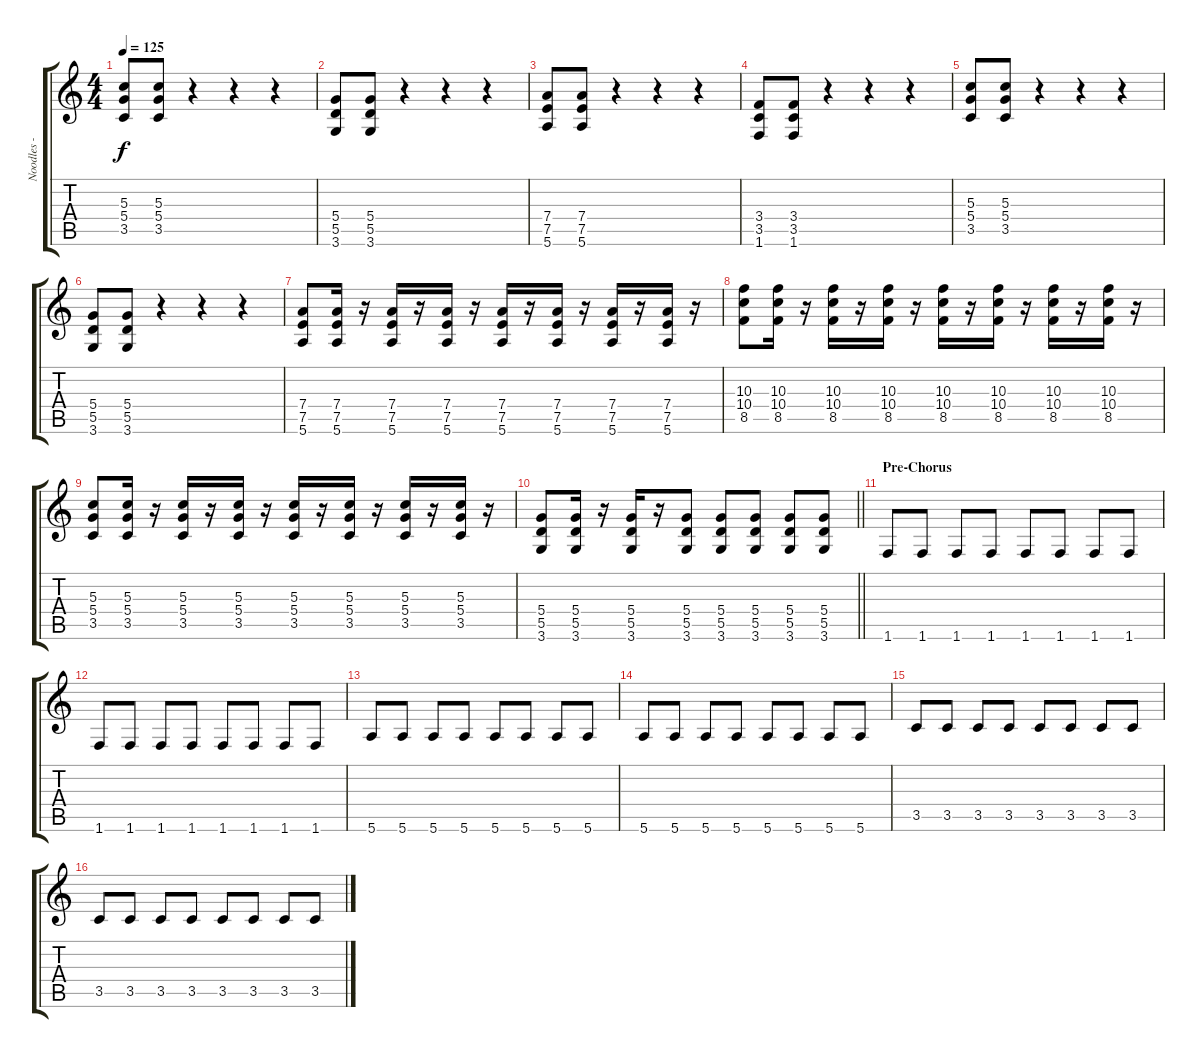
\track ("Noodles - Guitar" "Noodles - ") {instrument distortionguitar}
\staff {score tabs}
\tuning (E4 B3 G3 D3 A2 E2) {hide}
\ts (4 4)
\tempo 125
\clef g2
\ks c
(5.3 5.4 3.5).8{dy f} (5.3 5.4 3.5).8 r.4 r.4 r.4 |
(5.4 5.5 3.6).8 (5.4 5.5 3.6).8 r.4 r.4 r.4 |
(7.4 7.5 5.6).8 (7.4 7.5 5.6).8 r.4 r.4 r.4 |
(3.4 3.5 1.6).8 (3.4 3.5 1.6).8 r.4 r.4 r.4 |
(5.3 5.4 3.5).8 (5.3 5.4 3.5).8 r.4 r.4 r.4 |
(5.4 5.5 3.6).8 (5.4 5.5 3.6).8 r.4 r.4 r.4 |
(7.4 7.5 5.6).8{volume 14} (7.4 7.5 5.6).16 r.16 (7.4 7.5 5.6).16 r.16 (7.4 7.5 5.6).16 r.16 (7.4 7.5 5.6).16 r.16 (7.4 7.5 5.6).16 r.16 (7.4 7.5 5.6).16 r.16 (7.4 7.5 5.6).16 r.16 |
(10.3 10.4 8.5).8 (10.3 10.4 8.5).16 r.16 (10.3 10.4 8.5).16 r.16 (10.3 10.4 8.5).16 r.16 (10.3 10.4 8.5).16 r.16 (10.3 10.4 8.5).16 r.16 (10.3 10.4 8.5).16 r.16 (10.3 10.4 8.5).16 r.16 |
(5.3 5.4 3.5).8 (5.3 5.4 3.5).16 r.16 (5.3 5.4 3.5).16 r.16 (5.3 5.4 3.5).16 r.16 (5.3 5.4 3.5).16 r.16 (5.3 5.4 3.5).16 r.16 (5.3 5.4 3.5).16 r.16 (5.3 5.4 3.5).16 r.16 |
\barLineRight lightlight
(5.4 5.5 3.6).8 (5.4 5.5 3.6).16 r.16 (5.4 5.5 3.6).16 r.16 (5.4 5.5 3.6).8 (5.4 5.5 3.6).8 (5.4 5.5 3.6).8 (5.4 5.5 3.6).8 (5.4 5.5 3.6).8 |
\section ("" "Pre-Chorus")
1.6.8 1.6.8 1.6.8 1.6.8 1.6.8 1.6.8 1.6.8 1.6.8 |
1.6.8 1.6.8 1.6.8 1.6.8 1.6.8 1.6.8 1.6.8 1.6.8 |
5.6.8 5.6.8 5.6.8 5.6.8 5.6.8 5.6.8 5.6.8 5.6.8 |
5.6.8 5.6.8 5.6.8 5.6.8 5.6.8 5.6.8 5.6.8 5.6.8 |
3.5.8 3.5.8 3.5.8 3.5.8 3.5.8 3.5.8 3.5.8 3.5.8 |
3.5.8 3.5.8 3.5.8 3.5.8 3.5.8 3.5.8 3.5.8 3.5.8
